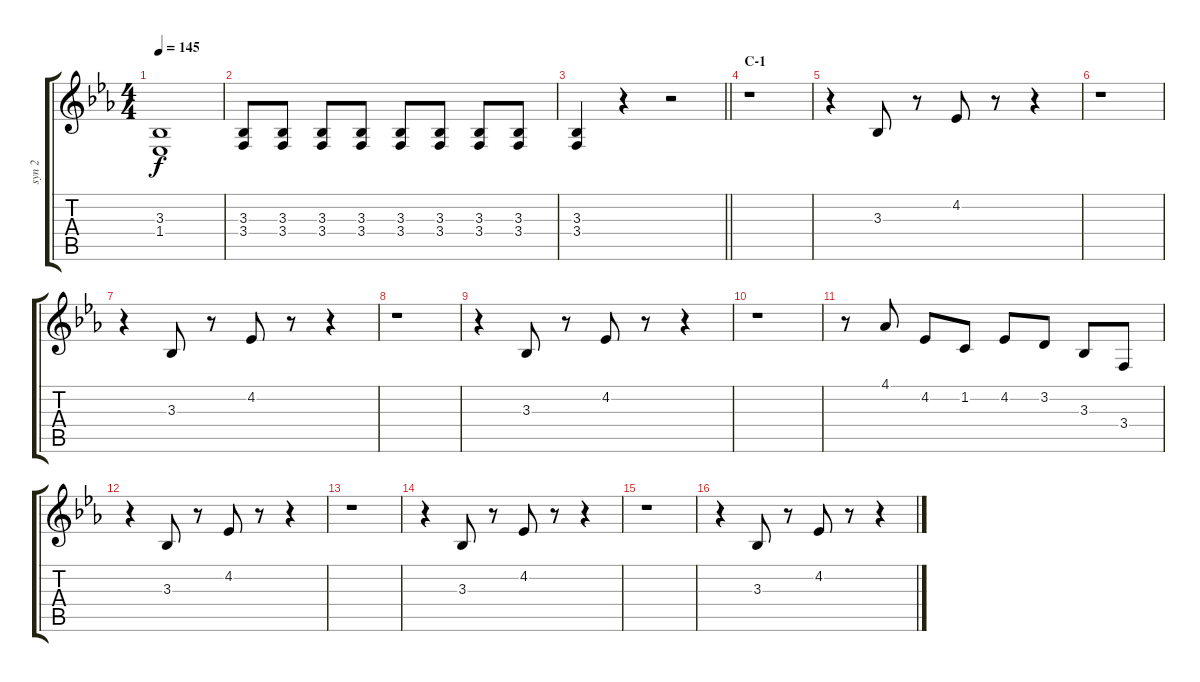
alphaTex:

\track ("syn 2" "syn 2") {instrument lead6voice}
\staff {score tabs}
\tuning (E4 B3 G3 D3 A2 E2) {hide}
\ts (4 4)
\tempo 145
\clef g2
\ks eb
(3.3 1.4{t}).1{dy f} |
(3.3 3.4).8 (3.3 3.4).8 (3.3 3.4).8 (3.3 3.4).8 (3.3 3.4).8 (3.3 3.4).8 (3.3 3.4).8 (3.3 3.4).8 |
\barLineRight lightlight
(3.3 3.4).4 r.4 r.2 |
\section ("" "C-1")
r.1 |
r.4 3.3.8 r.8 4.2.8 r.8 r.4 |
r.1 |
r.4 3.3.8 r.8 4.2.8 r.8 r.4 |
r.1 |
r.4 3.3.8 r.8 4.2.8 r.8 r.4 |
r.1 |
r.8 4.1.8 4.2.8 1.2.8 4.2.8 3.2.8 3.3.8 3.4.8 |
r.4 3.3.8 r.8 4.2.8 r.8 r.4 |
r.1 |
r.4 3.3.8 r.8 4.2.8 r.8 r.4 |
r.1 |
r.4 3.3.8 r.8 4.2.8 r.8 r.4
